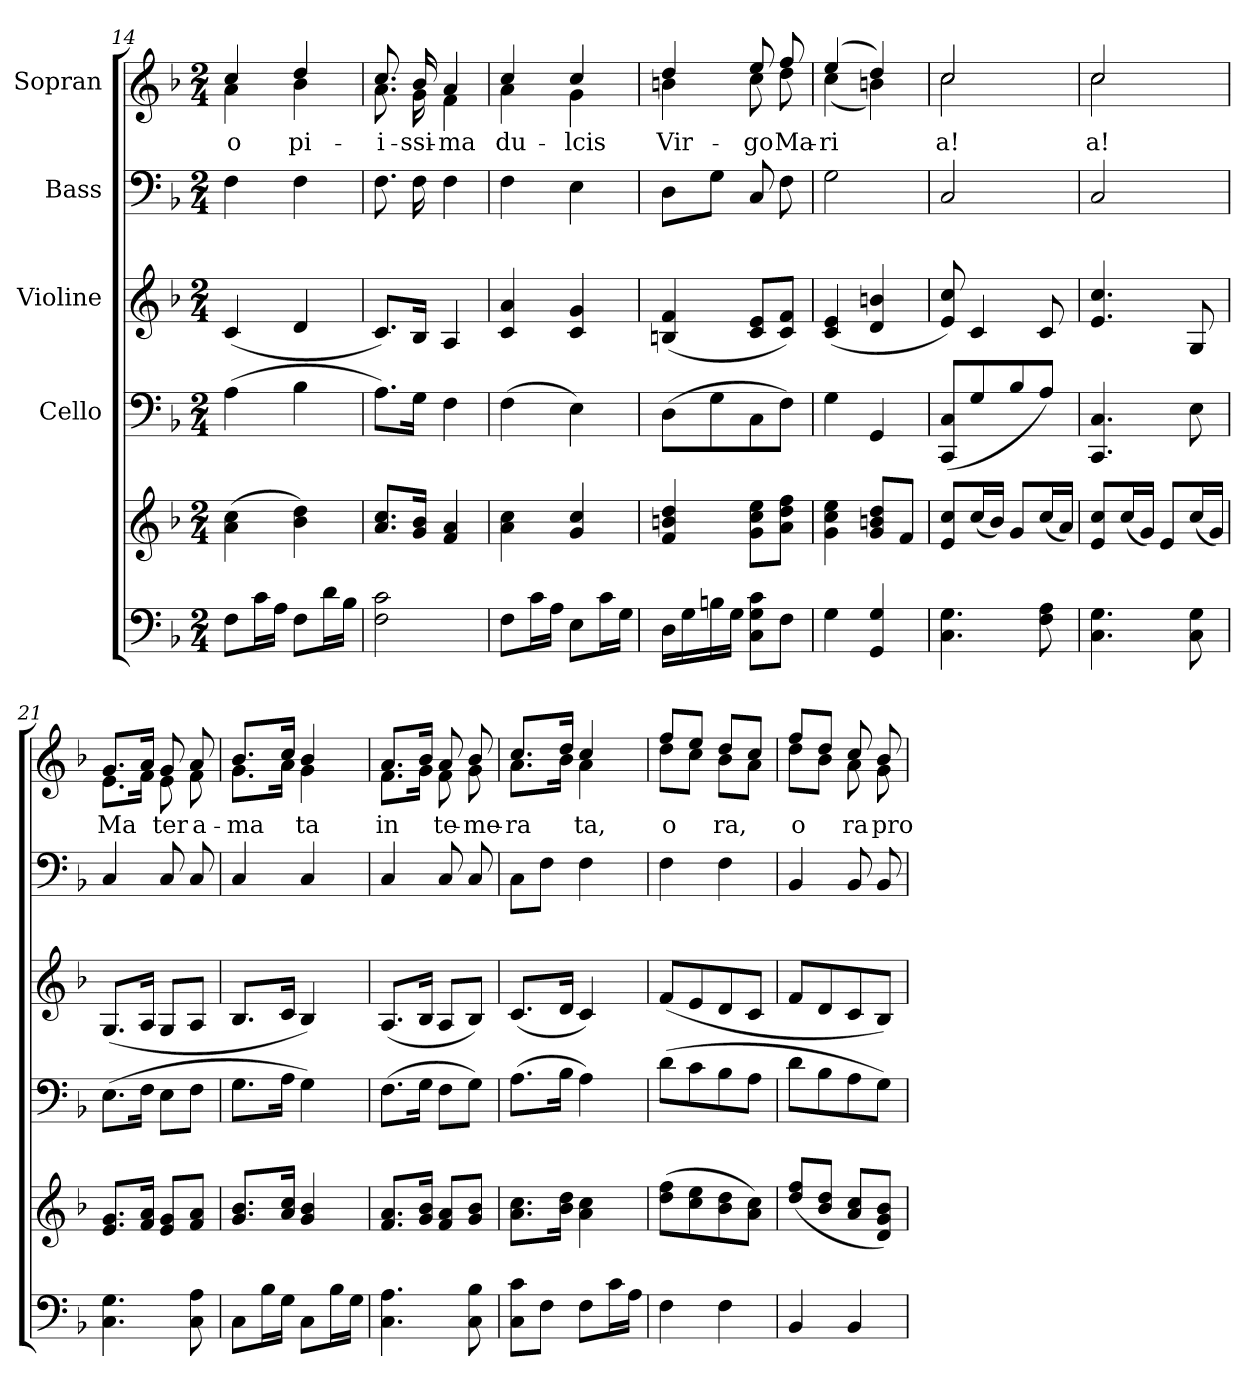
**kern	**kern	**kern	**kern	**kern	**kern	**text
*part5	*part5	*part4	*part3	*part2	*part1	*part1
*staff6	*staff5	*staff4	*staff3	*staff2	*staff1	*staff1
*	*	*I"Cello	*I"Violine	*I"Bass	*I"Sopran	*
*clefF4	*clefG2	*clefF4	*clefG2	*clefF4	*clefG2	*
*k[b-]	*k[b-]	*k[b-]	*k[b-]	*k[b-]	*k[b-]	*
*F:	*F:	*F:	*F:	*F:	*F:	*
*M2/4	*M2/4	*M2/4	*M2/4	*M2/4	*M2/4	*
=14	=14	=14	=14	=14	=14	=14
!	!	!	!	!	!	!LO:LY:b
*	*	*	*	*	*^	*
8F\L	(>4a\ 4cc\	(>4A\	(<4c/	4F\	4cc/	4a\	o
16c\L	.	.	.	.	.	.	.
16A\JJ	.	.	.	.	.	.	.
!	!	!	!	!	!	!	!LO:LY:b
8F\L	4b-\ 4dd\)	4B-\	4d/	4F\	4dd/	4b-\	pi-
16d\L	.	.	.	.	.	.	.
16B-\JJ	.	.	.	.	.	.	.
=15	=15	=15	=15	=15	=15	=15	=15
!	!	!	!	!	!	!	!LO:LY:b
2F\ 2c\	8.a/ 8.cc/L	8.A\L)	8.c/L)	8.F\	8.cc/	8.a\	-i-
!	!	!	!	!	!	!	!LO:LY:b
.	16g/ 16b-/Jk	16G\Jk	16B-/Jk	16F\	16b-/	16g\	-ssi-
!	!	!	!	!	!	!	!LO:LY:b
.	4f/ 4a/	4F\	4A/	4F\	4a/	4f\	-ma
!!LO:PB:g=z	!!
=16	=16	=16	=16	=16	=16	=16	=16
!	!	!	!	!	!	!	!LO:LY:b
8F\L	4a\ 4cc\	(>4F\	4c/ 4a/	4F\	4cc/	4a\	du-
16c\L	.	.	.	.	.	.	.
16A\JJ	.	.	.	.	.	.	.
!	!	!	!	!	!	!	!LO:LY:b
8E\L	4g/ 4cc/	4E\)	4c/ 4g/	4E\	4cc/	4g\	-lcis
16c\L	.	.	.	.	.	.	.
16G\JJ	.	.	.	.	.	.	.
=17	=17	=17	=17	=17	=17	=17	=17
!	!	!	!	!	!	!	!LO:LY:b
16D\LL	4f/ 4bn/ 4dd/	(>8D\L	(<4Bn/ 4f/	8D\L	4dd/	4bn\	Vir-
16G\	.	.	.	.	.	.	.
16Bn\	.	8G\	.	8G\J	.	.	.
16G\JJ	.	.	.	.	.	.	.
!	!	!	!	!	!	!	!LO:LY:b
8C\ 8G\ 8c\L	8g\ 8cc\ 8ee\L	8C\	8c/ 8e/L	8C/	8ee/	8cc\	-go
!	!	!	!	!	!	!	!LO:LY:b
8F\J	8a\ 8dd\ 8ff\J	8F\J)	8c/ 8f/J)	8F\	8ff/	8dd\	Ma-
=18	=18	=18	=18	=18	=18	=18	=18
!	!	!	!	!	!	!	!LO:LY:b
4G\	4g\ 4cc\ 4ee\	4G\	(<4c/ 4e/	2G\	(>4ee/	(<4cc\	-ri
4GG/ 4G/	8g/ 8bn/ 8dd/L	4GG/	4d/ 4bn/	.	4dd/)	4bn\)	.
.	8f/J	.	.	.	.	.	.
=19	=19	=19	=19	=19	=19	=19	=19
!	!	!	!	!	!	!	!LO:LY:b
4.C\ 4.G\	8e/ 8cc/L	(<8CC/ 8C/L	8e/ 8cc/)	2C/	2cc/	2cc\	a!
.	(<16cc/L	8G/	4c/	.	.	.	.
.	16b-/JJ)	.	.	.	.	.	.
.	8g/L	8B-/	.	.	.	.	.
8F\ 8A\	(<16cc/L	8A/J)	8c/	.	.	.	.
.	16a/JJ)	.	.	.	.	.	.
=20	=20	=20	=20	=20	=20	=20	=20
!	!	!	!	!	!	!	!LO:LY:b
4.C\ 4.G\	8e/ 8cc/L	4.CC/ 4.C/	4.e/ 4.cc/	2C/	2cc/	2cc\	a!
.	(<16cc/L	.	.	.	.	.	.
.	16g/JJ)	.	.	.	.	.	.
.	8e/L	.	.	.	.	.	.
8C\ 8G\	(<16cc/L	8E\	8G/	.	.	.	.
.	16g/JJ)	.	.	.	.	.	.
=21	=21	=21	=21	=21	=21	=21	=21
!	!	!	!	!	!	!	!LO:LY:b
4.C\ 4.G\	8.e/ 8.g/L	(>8.E\L	(<8.G/L	4C/	8.g/L	8.e\L	Ma
.	16f/ 16a/Jk	16F\Jk	16A/Jk	.	16a/Jk	16f\Jk	.
!	!	!	!	!	!	!	!LO:LY:b
.	8e/ 8g/L	8E\L	8G/L	8C/	8g/	8e\	ter
!	!	!	!	!	!	!	!LO:LY:b
8C\ 8A\	8f/ 8a/J	8F\J	8A/J	8C/	8a/	8f\	a-
=22	=22	=22	=22	=22	=22	=22	=22
!	!	!	!	!	!	!	!LO:LY:b
8C\L	8.g/ 8.b-/L	8.G\L	8.B-/L	4C/	8.b-/L	8.g\L	-ma
16B-\L	.	.	.	.	.	.	.
16G\JJ	16a/ 16cc/Jk	16A\Jk	16c/Jk	.	16cc/Jk	16a\Jk	.
!	!	!	!	!	!	!	!LO:LY:b
8C\L	4g/ 4b-/	4G\)	4B-/)	4C/	4b-/	4g\	ta
16B-\L	.	.	.	.	.	.	.
16G\JJ	.	.	.	.	.	.	.
=23	=23	=23	=23	=23	=23	=23	=23
!	!	!	!	!	!	!	!LO:LY:b
4.C\ 4.A\	8.f/ 8.a/L	(>8.F\L	(<8.A/L	4C/	8.a/L	8.f\L	in
.	16g/ 16b-/Jk	16G\Jk	16B-/Jk	.	16b-/Jk	16g\Jk	.
!	!	!	!	!	!	!	!LO:LY:b
.	8f/ 8a/L	8F\L	8A/L	8C/	8a/	8f\	te-
!	!	!	!	!	!	!	!LO:LY:b
8C\ 8B-\	8g/ 8b-/J	8G\J)	8B-/J)	8C/	8b-/	8g\	-me-
!!LO:LB:g=z	!!
=24	=24	=24	=24	=24	=24	=24	=24
!	!	!	!	!	!	!	!LO:LY:b
8C\ 8c\L	8.a\ 8.cc\L	(>8.A\L	(<8.c/L	8C\L	8.cc/L	8.a\L	-ra
8F\J	.	.	.	8F\J	.	.	.
.	16b-\ 16dd\Jk	16B-\Jk	16d/Jk	.	16dd/Jk	16b-\Jk	.
!	!	!	!	!	!	!	!LO:LY:b
8F\L	4a\ 4cc\	4A\)	4c/)	4F\	4cc/	4a\	ta,
16c\L	.	.	.	.	.	.	.
16A\JJ	.	.	.	.	.	.	.
=25	=25	=25	=25	=25	=25	=25	=25
!	!	!	!	!	!	!	!LO:LY:b
4F\	(>8dd\ 8ff\L	(>8d\L	(<8f/L	4F\	8ff/L	8dd\L	o
.	8cc\ 8ee\	8c\	8e/	.	8ee/J	8cc\J	.
!	!	!	!	!	!	!	!LO:LY:b
4F\	8b-\ 8dd\	8B-\	8d/	4F\	8dd/L	8b-\L	ra,
.	8a\ 8cc\J)	8A\J	8c/J	.	8cc/J	8a\J	.
=26	=26	=26	=26	=26	=26	=26	=26
!	!	!	!	!	!	!	!LO:LY:b
4BB-/	(<8dd/ 8ff/L	8d\L	8f/L	4BB-/	8ff/L	8dd\L	o
.	8b-/ 8dd/J	8B-\	8d/	.	8dd/J	8b-\J	.
!	!	!	!	!	!	!	!LO:LY:b
4BB-/	8a/ 8cc/L	8A\	8c/	8BB-/	8cc/	8a\	ra
!	!	!	!	!	!	!	!LO:LY:b
.	8d/ 8g/ 8b-/J)	8G\J)	8B-/J)	8BB-/	8b-/	8g\	pro
*	*	*	*	*	*v	*v	*
=	=	=	=	=	=	=
*-	*-	*-	*-	*-	*-	*-
